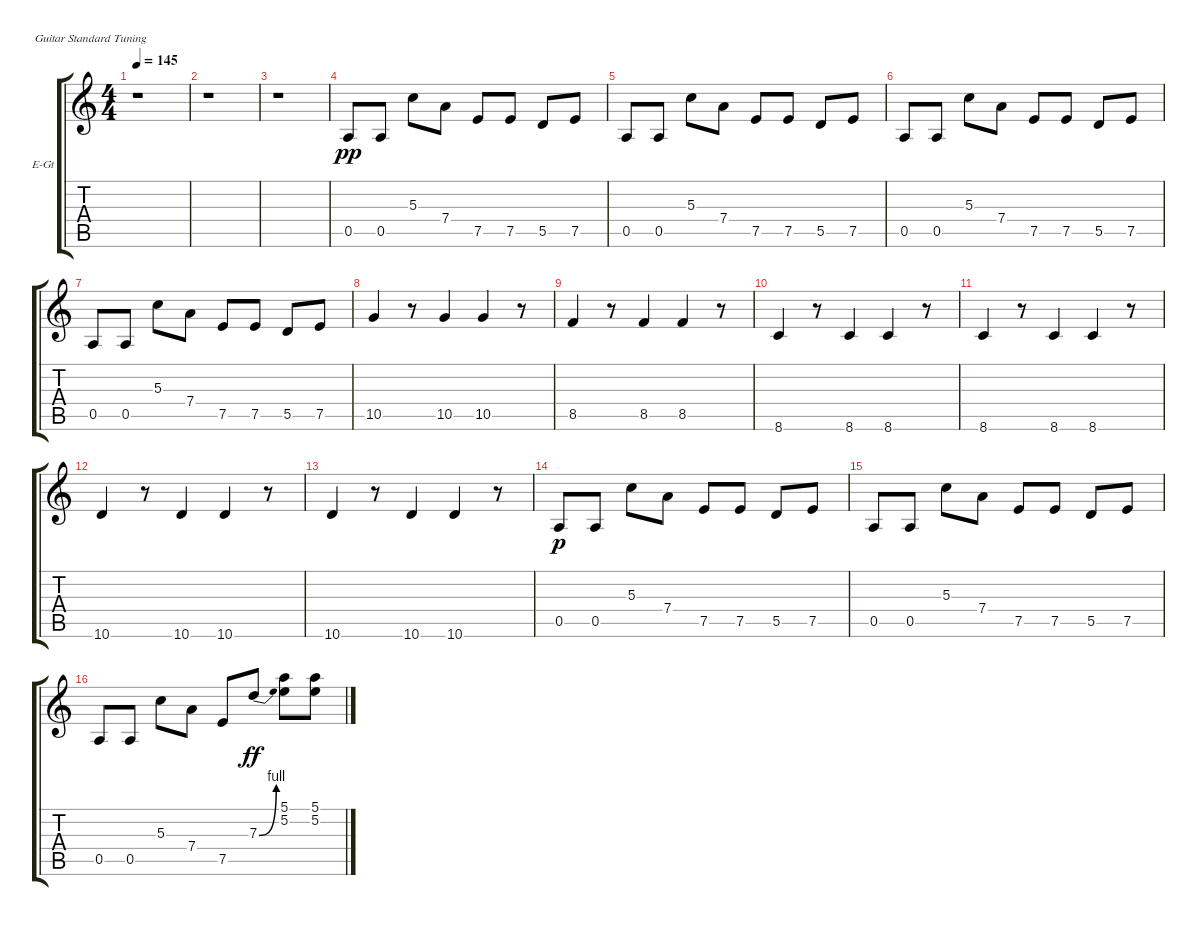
\bracketExtendMode groupsimilarinstruments
\firstSystemTrackNameOrientation horizontal
\otherSystemsTrackNameOrientation horizontal
\track ("Nick Valensi" "E-Gt") {instrument overdrivenguitar}
\staff {score tabs}
\tuning (E4 B3 G3 D3 A2 E2)
\ts (4 4)
\tempo 145
\clef g2
\ks c
r.1{dy pp} |
r.1 |
r.1 |
0.5.8 0.5.8 5.3.8 7.4.8 7.5.8 7.5.8 5.5.8 7.5.8 |
0.5.8 0.5.8 5.3.8 7.4.8 7.5.8 7.5.8 5.5.8 7.5.8 |
0.5.8 0.5.8 5.3.8 7.4.8 7.5.8 7.5.8 5.5.8 7.5.8 |
0.5.8 0.5.8 5.3.8 7.4.8 7.5.8 7.5.8 5.5.8 7.5.8 |
10.5.4 r.8 10.5.4 10.5.4 r.8 |
8.5.4 r.8 8.5.4 8.5.4 r.8 |
8.6.4 r.8 8.6.4 8.6.4 r.8 |
8.6.4 r.8 8.6.4 8.6.4 r.8 |
10.6.4 r.8 10.6.4 10.6.4 r.8 |
10.6.4 r.8 10.6.4 10.6.4 r.8 |
0.5.8{dy p} 0.5.8 5.3.8 7.4.8 7.5.8 7.5.8 5.5.8 7.5.8 |
0.5.8 0.5.8 5.3.8 7.4.8 7.5.8 7.5.8 5.5.8 7.5.8 |
0.5.8 0.5.8 5.3.8 7.4.8 7.5.8 7.3{be (bend 0 0 60 4)}.8{dy ff} (5.1 5.2).8 (5.1 5.2).8
